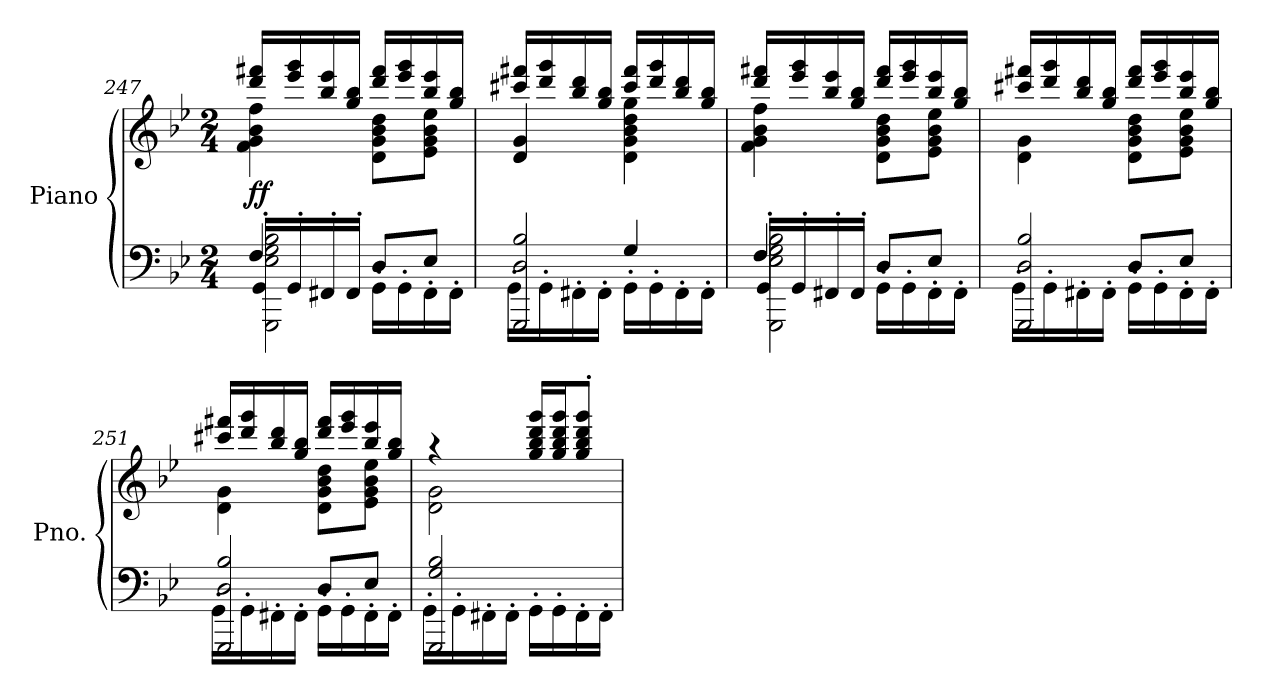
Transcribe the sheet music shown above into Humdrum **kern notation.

**kern	**kern	**dynam
*part1	*part1	*part1
*staff2	*staff1	*staff1/2
*I"Piano	*	*
*I'Pno.	*	*
!!LO:PB:g=z
*clefF4	*clefG2	*
*k[b-e-]	*k[b-e-]	*
*M2/4	*M2/4	*
=247	=247	=247
*^	*^	*
*	*^	*	*	*
!	!	!	!	!	!LO:DY:a=2
4F/	2GGG\ 2E-\ 2G\ 2B-\	16GG'/LL	16ddd/ 16fff#X/LL	4f\ 4g\ 4b-\ 4ff\	ff
.	.	16GG'/	16eee-/ 16ggg/	.	.
.	.	16FF#X'/	16bb-/ 16eee-/	.	.
.	.	16FF#'/JJ	16gg/ 16bb-/JJ	.	.
8D/L	.	16GG'\LL	16ddd/ 16fff#/LL	8d\ 8g\ 8b-\ 8dd\L	.
.	.	16GG'\	16eee-/ 16ggg/	.	.
8E-/J	.	16FF#'\	16bb-/ 16eee-/	8e-\ 8g\ 8b-\ 8ee-\J	.
.	.	16FF#'\JJ	16gg/ 16bb-/JJ	.	.
=248	=248	=248	=248	=248	=248
4ryy	2GGG/ 2D/ 2B-/	16GG'\LL	16ccc#X/ 16fff#X/LL	4d/ 4g/	.
.	.	16GG'\	16ddd/ 16ggg/	.	.
.	.	16FF#X'\	16bb-/ 16ddd/	.	.
.	.	16FF#'\JJ	16gg/ 16bb-/JJ	.	.
4G/	.	16GG'\LL	16ccc#/ 16fff#/LL	4d\ 4g\ 4b-\ 4dd\ 4gg\	.
.	.	16GG'\	16ddd/ 16ggg/	.	.
.	.	16FF#'\	16bb-/ 16ddd/	.	.
.	.	16FF#'\JJ	16gg/ 16bb-/JJ	.	.
=249	=249	=249	=249	=249	=249
4F/	2GGG\ 2E-\ 2G\ 2B-\	16GG'/LL	16ddd/ 16fff#X/LL	4f\ 4g\ 4b-\ 4ff\	.
.	.	16GG'/	16eee-/ 16ggg/	.	.
.	.	16FF#X'/	16bb-/ 16eee-/	.	.
.	.	16FF#'/JJ	16gg/ 16bb-/JJ	.	.
8D/L	.	16GG'\LL	16ddd/ 16fff#/LL	8d\ 8g\ 8b-\ 8dd\L	.
.	.	16GG'\	16eee-/ 16ggg/	.	.
8E-/J	.	16FF#'\	16bb-/ 16eee-/	8e-\ 8g\ 8b-\ 8ee-\J	.
.	.	16FF#'\JJ	16gg/ 16bb-/JJ	.	.
!!LO:LB:g=z	!!
=250	=250	=250	=250	=250	=250
4ryy	2GGG/ 2D/ 2B-/	16GG'\LL	16ccc#X/ 16fff#X/LL	4d\ 4g\	.
.	.	16GG'\	16ddd/ 16ggg/	.	.
.	.	16FF#X'\	16bb-/ 16ddd/	.	.
.	.	16FF#'\JJ	16gg/ 16bb-/JJ	.	.
8D/L	.	16GG'\LL	16ddd/ 16fff#/LL	8d\ 8g\ 8b-\ 8dd\L	.
.	.	16GG'\	16eee-/ 16ggg/	.	.
8E-/J	.	16FF#'\	16bb-/ 16eee-/	8e-\ 8g\ 8b-\ 8ee-\J	.
.	.	16FF#'\JJ	16gg/ 16bb-/JJ	.	.
=251	=251	=251	=251	=251	=251
4ryy	2GGG/ 2D/ 2B-/	16GG'\LL	16ccc#X/ 16fff#X/LL	4d\ 4g\	.
.	.	16GG'\	16ddd/ 16ggg/	.	.
.	.	16FF#X'\	16bb-/ 16ddd/	.	.
.	.	16FF#'\JJ	16gg/ 16bb-/JJ	.	.
8D/L	.	16GG'\LL	16ddd/ 16fff#/LL	8d\ 8g\ 8b-\ 8dd\L	.
.	.	16GG'\	16eee-/ 16ggg/	.	.
8E-/J	.	16FF#'\	16bb-/ 16eee-/	8e-\ 8g\ 8b-\ 8ee-\J	.
.	.	16FF#'\JJ	16gg/ 16bb-/JJ	.	.
=252	=252	=252	=252	=252	=252
4ryy	2GGG/ 2G/ 2B-/	16GG'\LL	4r	2d\ 2g\	.
.	.	16GG'\	.	.	.
.	.	16FF#X'\	.	.	.
.	.	16FF#'\JJ	.	.	.
4ryy	.	16GG'\LL	16gg/ 16bb-/ 16ddd/ 16ggg/LL	.	.
.	.	16GG'\	16gg/ 16bb-/ 16ddd/ 16ggg/J	.	.
.	.	16FF#'\	8gg/' 8bb-/' 8ddd/' 8ggg/'J	.	.
.	.	16FF#'\JJ	.	.	.
*v	*v	*v	*	*	*
*	*v	*v	*
=	=	=
*-	*-	*-
